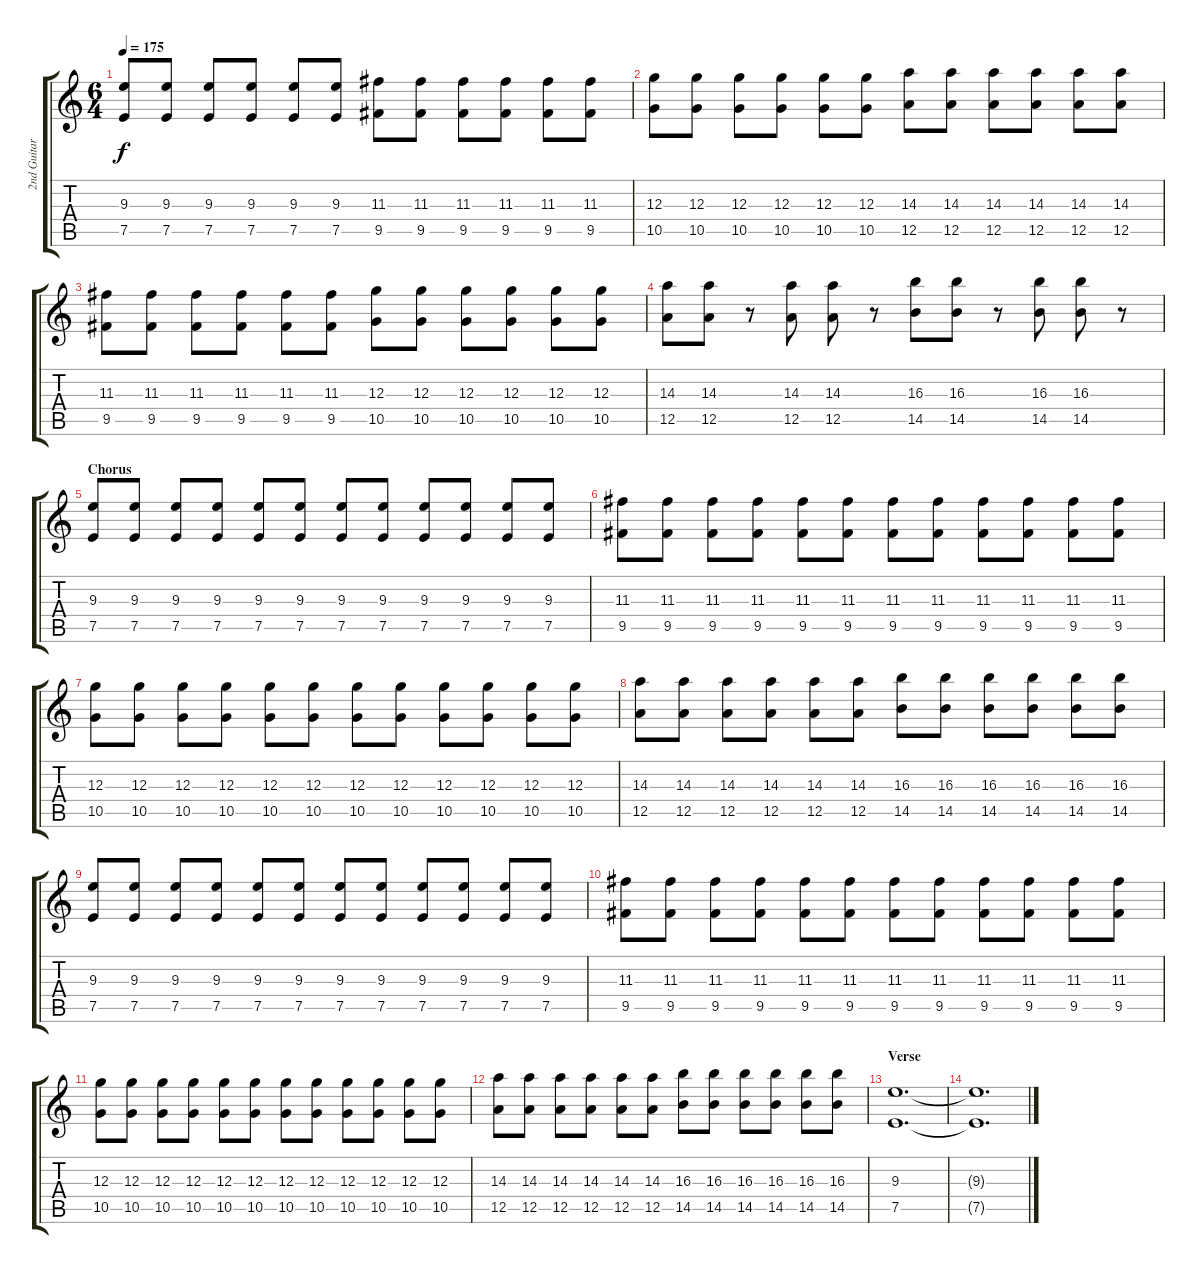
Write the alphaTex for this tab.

\track ("2nd Guitar" "2nd Guitar") {instrument acousticguitarsteel}
\staff {score tabs}
\tuning (E4 B3 G3 D3 A2 E2) {hide}
\ts (6 4)
\tempo 175
\clef g2
\ks c
(9.3 7.5).8{dy f} (9.3 7.5).8 (9.3 7.5).8 (9.3 7.5).8 (9.3 7.5).8 (9.3 7.5).8 (11.3 9.5).8 (11.3 9.5).8 (11.3 9.5).8 (11.3 9.5).8 (11.3 9.5).8 (11.3 9.5).8 |
(12.3 10.5).8 (12.3 10.5).8 (12.3 10.5).8 (12.3 10.5).8 (12.3 10.5).8 (12.3 10.5).8 (14.3 12.5).8 (14.3 12.5).8 (14.3 12.5).8 (14.3 12.5).8 (14.3 12.5).8 (14.3 12.5).8 |
(11.3 9.5).8 (11.3 9.5).8 (11.3 9.5).8 (11.3 9.5).8 (11.3 9.5).8 (11.3 9.5).8 (12.3 10.5).8 (12.3 10.5).8 (12.3 10.5).8 (12.3 10.5).8 (12.3 10.5).8 (12.3 10.5).8 |
(14.3 12.5).8 (14.3 12.5).8 r.8 (14.3 12.5).8 (14.3 12.5).8 r.8 (16.3 14.5).8 (16.3 14.5).8 r.8 (16.3 14.5).8 (16.3 14.5).8 r.8 |
\section ("" "Chorus")
(9.3 7.5).8{volume 10 instrument distortionguitar} (9.3 7.5).8 (9.3 7.5).8 (9.3 7.5).8 (9.3 7.5).8 (9.3 7.5).8 (9.3 7.5).8 (9.3 7.5).8 (9.3 7.5).8 (9.3 7.5).8 (9.3 7.5).8 (9.3 7.5).8 |
(11.3 9.5).8 (11.3 9.5).8 (11.3 9.5).8 (11.3 9.5).8 (11.3 9.5).8 (11.3 9.5).8 (11.3 9.5).8 (11.3 9.5).8 (11.3 9.5).8 (11.3 9.5).8 (11.3 9.5).8 (11.3 9.5).8 |
(12.3 10.5).8 (12.3 10.5).8 (12.3 10.5).8 (12.3 10.5).8 (12.3 10.5).8 (12.3 10.5).8 (12.3 10.5).8 (12.3 10.5).8 (12.3 10.5).8 (12.3 10.5).8 (12.3 10.5).8 (12.3 10.5).8 |
(14.3 12.5).8 (14.3 12.5).8 (14.3 12.5).8 (14.3 12.5).8 (14.3 12.5).8 (14.3 12.5).8 (16.3 14.5).8 (16.3 14.5).8 (16.3 14.5).8 (16.3 14.5).8 (16.3 14.5).8 (16.3 14.5).8 |
(9.3 7.5).8 (9.3 7.5).8 (9.3 7.5).8 (9.3 7.5).8 (9.3 7.5).8 (9.3 7.5).8 (9.3 7.5).8 (9.3 7.5).8 (9.3 7.5).8 (9.3 7.5).8 (9.3 7.5).8 (9.3 7.5).8 |
(11.3 9.5).8 (11.3 9.5).8 (11.3 9.5).8 (11.3 9.5).8 (11.3 9.5).8 (11.3 9.5).8 (11.3 9.5).8 (11.3 9.5).8 (11.3 9.5).8 (11.3 9.5).8 (11.3 9.5).8 (11.3 9.5).8 |
(12.3 10.5).8 (12.3 10.5).8 (12.3 10.5).8 (12.3 10.5).8 (12.3 10.5).8 (12.3 10.5).8 (12.3 10.5).8 (12.3 10.5).8 (12.3 10.5).8 (12.3 10.5).8 (12.3 10.5).8 (12.3 10.5).8 |
(14.3 12.5).8 (14.3 12.5).8 (14.3 12.5).8 (14.3 12.5).8 (14.3 12.5).8 (14.3 12.5).8 (16.3 14.5).8 (16.3 14.5).8 (16.3 14.5).8 (16.3 14.5).8 (16.3 14.5).8 (16.3 14.5).8 |
\section ("" "Verse")
(9.3 7.5).1{d instrument acousticguitarsteel} |
(9.3{t} 7.5{t}).1{d}
